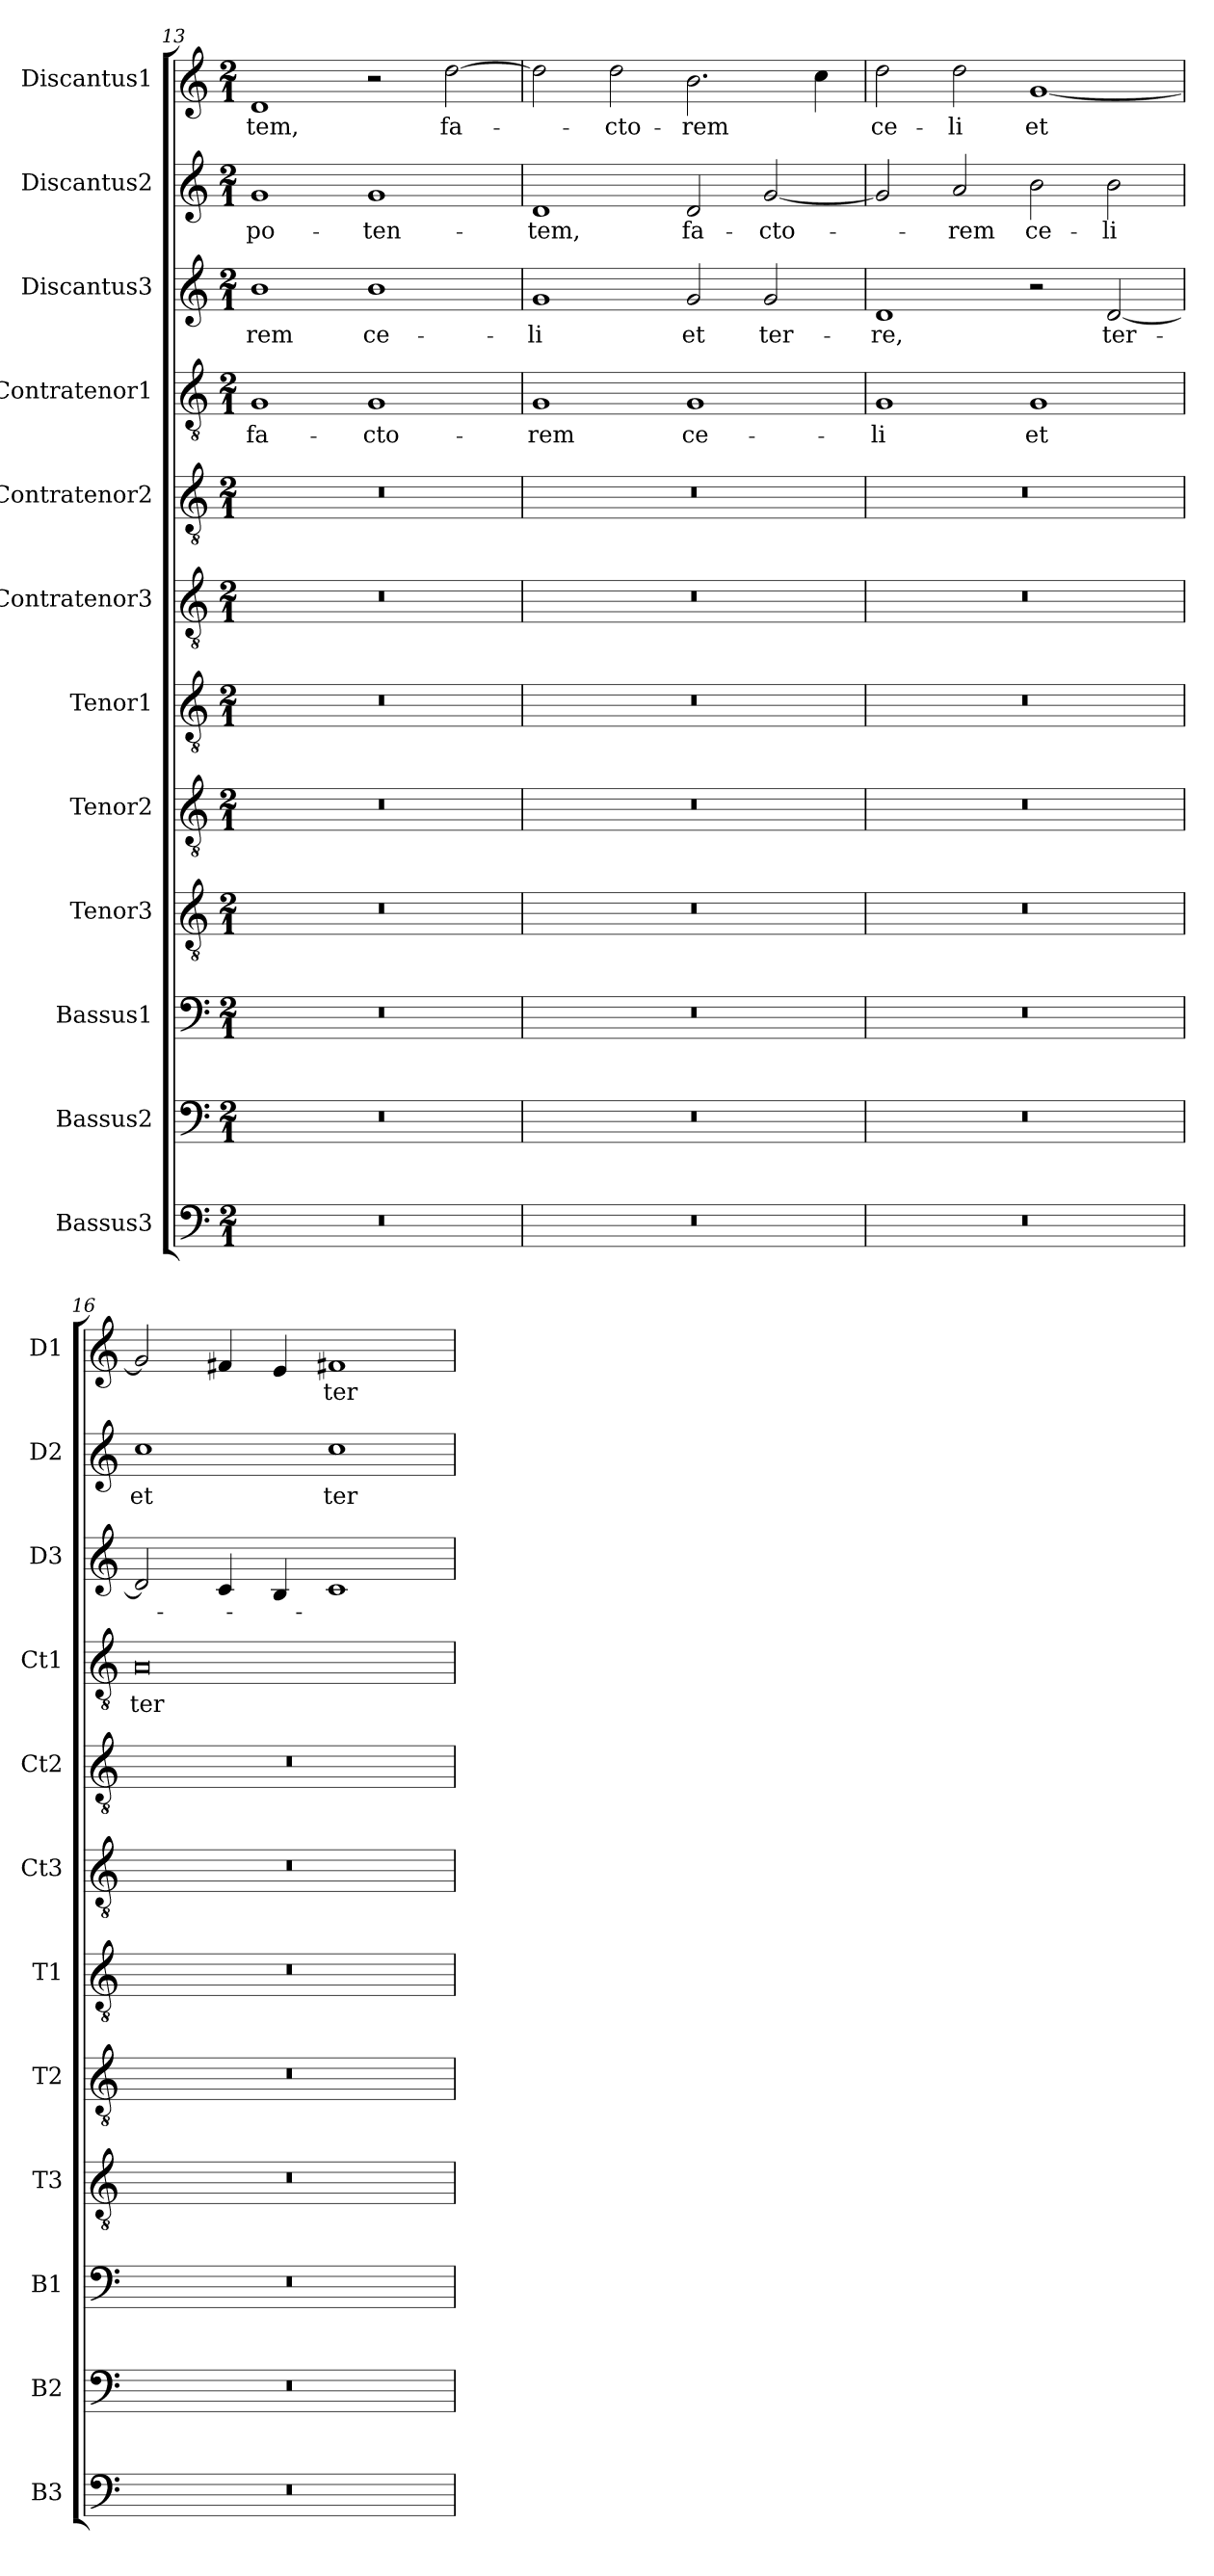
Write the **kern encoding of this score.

**kern	**kern	**kern	**kern	**kern	**kern	**kern	**kern	**kern	**text	**kern	**text	**kern	**text	**kern	**text
*part12	*part11	*part10	*part9	*part8	*part7	*part6	*part5	*part4	*part4	*part3	*part3	*part2	*part2	*part1	*part1
*staff12	*staff11	*staff10	*staff9	*staff8	*staff7	*staff6	*staff5	*staff4	*staff4	*staff3	*staff3	*staff2	*staff2	*staff1	*staff1
*I"Bassus3	*I"Bassus2	*I"Bassus1	*I"Tenor3	*I"Tenor2	*I"Tenor1	*I"Contratenor3	*I"Contratenor2	*I"Contratenor1	*	*I"Discantus3	*	*I"Discantus2	*	*I"Discantus1	*
*I'B3	*I'B2	*I'B1	*I'T3	*I'T2	*I'T1	*I'Ct3	*I'Ct2	*I'Ct1	*	*I'D3	*	*I'D2	*	*I'D1	*
*clefF4	*clefF4	*clefF4	*clefGv2	*clefGv2	*clefGv2	*clefGv2	*clefGv2	*clefGv2	*	*clefG2	*	*clefG2	*	*clefG2	*
*k[]	*k[]	*k[]	*k[]	*k[]	*k[]	*k[]	*k[]	*k[]	*	*k[]	*	*k[]	*	*k[]	*
*M2/1	*M2/1	*M2/1	*M2/1	*M2/1	*M2/1	*M2/1	*M2/1	*M2/1	*	*M2/1	*	*M2/1	*	*M2/1	*
=13	=13	=13	=13	=13	=13	=13	=13	=13	=13	=13	=13	=13	=13	=13	=13
0r	0r	0r	0r	0r	0r	0r	0r	1G	fa-	1b	-rem	1g	-po-	1d	-tem,
.	.	.	.	.	.	.	.	1G	-cto-	1b	ce-	1g	-ten-	2r	.
.	.	.	.	.	.	.	.	.	.	.	.	.	.	[2dd	fa-
=14	=14	=14	=14	=14	=14	=14	=14	=14	=14	=14	=14	=14	=14	=14	=14
0r	0r	0r	0r	0r	0r	0r	0r	1G	-rem	1g	-li	1d	-tem,	2dd]	.
.	.	.	.	.	.	.	.	.	.	.	.	.	.	2dd	-cto-
.	.	.	.	.	.	.	.	1G	ce-	2g	et	2d	fa-	2.b	-rem
.	.	.	.	.	.	.	.	.	.	2g	ter-	[2g	-cto-	.	.
.	.	.	.	.	.	.	.	.	.	.	.	.	.	4cc	.
=15	=15	=15	=15	=15	=15	=15	=15	=15	=15	=15	=15	=15	=15	=15	=15
0r	0r	0r	0r	0r	0r	0r	0r	1G	-li	1d	-re,	2g]	.	2dd	ce-
.	.	.	.	.	.	.	.	.	.	.	.	2a	-rem	2dd	-li
.	.	.	.	.	.	.	.	1G	et	2r	.	2b	ce-	[1g	et
.	.	.	.	.	.	.	.	.	.	[2d	ter-	2b	-li	.	.
=16	=16	=16	=16	=16	=16	=16	=16	=16	=16	=16	=16	=16	=16	=16	=16
0r	0r	0r	0r	0r	0r	0r	0r	0A	ter-	2d]	.	1cc	et	2g]	.
.	.	.	.	.	.	.	.	.	.	4c	.	.	.	4f#X	.
.	.	.	.	.	.	.	.	.	.	4B	.	.	.	4e	.
.	.	.	.	.	.	.	.	.	.	1c	.	1cc	ter-	1f#X	ter-
=	=	=	=	=	=	=	=	=	=	=	=	=	=	=	=
*-	*-	*-	*-	*-	*-	*-	*-	*-	*-	*-	*-	*-	*-	*-	*-
